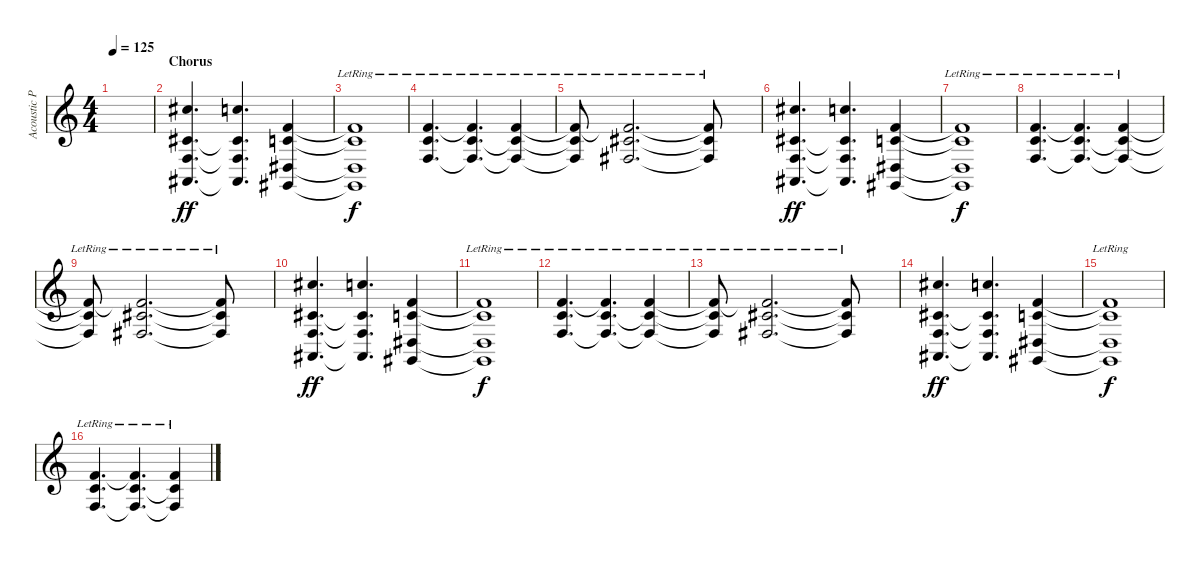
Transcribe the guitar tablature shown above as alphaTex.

\track ("Acoustic Piano (Staff 1)" "Acoustic P") {instrument acousticgrandpiano}
\staff {score}
\tuning (E4 B3 G3 D3 A2 E2 B1) {hide}
\ts (4 4)
\tempo 125
\clef g2
\ks c
|
\section ("" "Chorus")
(9.1 2.2 3.4 1.5).4{d dy ff} (8.1 2.2{t} 3.4{t} 1.5{t}).4{d} (1.1 1.2 1.4 4.6).4 |
(1.1{t} 1.2{lr t} 1.4{lr t} 4.6{lr t}).1{dy f} |
(1.1{lr} 1.2{lr} 3.4{lr}).4{d} (1.1{lr t} 1.2 3.4{lr t}).4{d} (1.1{lr} 1.2{t} 3.4{lr t}).4 |
(1.1{lr t} 1.2{t} 3.4{lr t}).8 (1.1{lr t} 2.2{lr} 4.4{lr}).2{d} (1.1{lr t} 2.2{lr t} 4.4{lr t}).8 |
(9.1 2.2 3.4 1.5).4{d dy ff} (8.1 2.2{t} 3.4{t} 1.5{t}).4{d} (1.1 1.2 1.4 4.6).4 |
(1.1{t} 1.2{lr t} 1.4{lr t} 4.6{lr t}).1{dy f} |
(1.1{lr} 1.2{lr} 3.4{lr}).4{d} (1.1{lr t} 1.2 3.4{lr t}).4{d} (1.1{lr} 1.2{t} 3.4{lr t}).4 |
(1.1{lr t} 1.2{t} 3.4{lr t}).8 (1.1{lr t} 2.2{lr} 4.4{lr}).2{d} (1.1{lr t} 2.2{lr t} 4.4{lr t}).8 |
(9.1 2.2 3.4 1.5).4{d dy ff} (8.1 2.2{t} 3.4{t} 1.5{t}).4{d} (1.1 1.2 1.4 4.6).4 |
(1.1{t} 1.2{lr t} 1.4{lr t} 4.6{lr t}).1{dy f} |
(1.1{lr} 1.2{lr} 3.4{lr}).4{d} (1.1{lr t} 1.2 3.4{lr t}).4{d} (1.1{lr} 1.2{t} 3.4{lr t}).4 |
(1.1{lr t} 1.2{t} 3.4{lr t}).8 (1.1{lr t} 2.2{lr} 4.4{lr}).2{d} (1.1{lr t} 2.2{lr t} 4.4{lr t}).8 |
(9.1 2.2 3.4 1.5).4{d dy ff} (8.1 2.2{t} 3.4{t} 1.5{t}).4{d} (1.1 1.2 1.4 4.6).4 |
(1.1{t} 1.2{lr t} 1.4{lr t} 4.6{lr t}).1{dy f} |
(1.1{lr} 1.2{lr} 3.4{lr}).4{d} (1.1{lr t} 1.2 3.4{lr t}).4{d} (1.1{lr} 1.2{t} 3.4{lr t}).4
